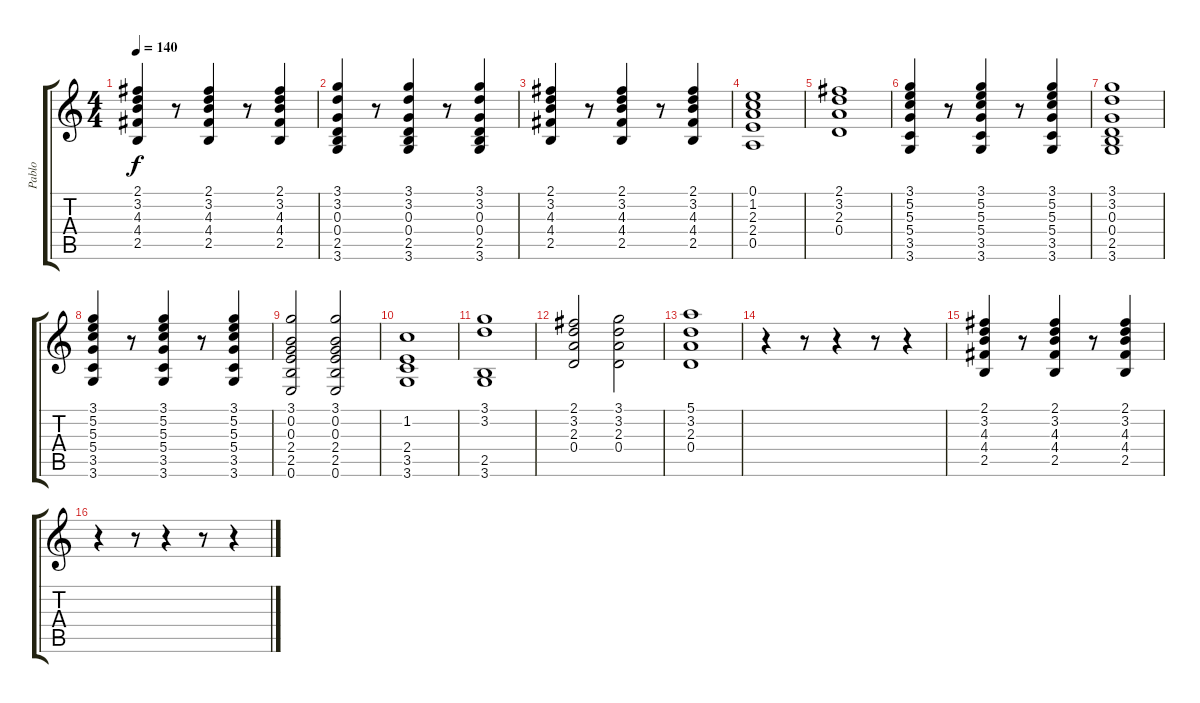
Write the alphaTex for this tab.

\track ("Pablo" "Pablo") {instrument electricguitarjazz}
\staff {score tabs}
\tuning (E4 B3 G3 D3 A2 E2) {hide}
\ts (4 4)
\tempo 140
\clef g2
\ks c
(2.1 3.2 4.3 4.4 2.5).4{dy f} r.8 (2.1 3.2 4.3 4.4 2.5).4 r.8 (2.1 3.2 4.3 4.4 2.5).4 |
(3.1 3.2 0.3 0.4 2.5 3.6).4 r.8 (3.1 3.2 0.3 0.4 2.5 3.6).4 r.8 (3.1 3.2 0.3 0.4 2.5 3.6).4 |
(2.1 3.2 4.3 4.4 2.5).4 r.8 (2.1 3.2 4.3 4.4 2.5).4 r.8 (2.1 3.2 4.3 4.4 2.5).4 |
(0.1 1.2 2.3 2.4 0.5).1 |
(2.1 3.2 2.3 0.4).1 |
(3.1 5.2 5.3 5.4 3.5 3.6).4 r.8 (3.1 5.2 5.3 5.4 3.5 3.6).4 r.8 (3.1 5.2 5.3 5.4 3.5 3.6).4 |
(3.1 3.2 0.3 0.4 2.5 3.6).1 |
(3.1 5.2 5.3 5.4 3.5 3.6).4 r.8 (3.1 5.2 5.3 5.4 3.5 3.6).4 r.8 (3.1 5.2 5.3 5.4 3.5 3.6).4 |
(3.1 0.2 0.3 2.4 2.5 0.6).2 (3.1 0.2 0.3 2.4 2.5 0.6).2 |
(1.2 2.4 3.5 3.6).1 |
(3.1 3.2 2.5 3.6).1 |
(2.1 3.2 2.3 0.4).2 (3.1 3.2 2.3 0.4).2 |
(5.1 3.2 2.3 0.4).1 |
r.4 r.8 r.4 r.8 r.4 |
(2.1 3.2 4.3 4.4 2.5).4 r.8 (2.1 3.2 4.3 4.4 2.5).4 r.8 (2.1 3.2 4.3 4.4 2.5).4 |
r.4 r.8 r.4 r.8 r.4
